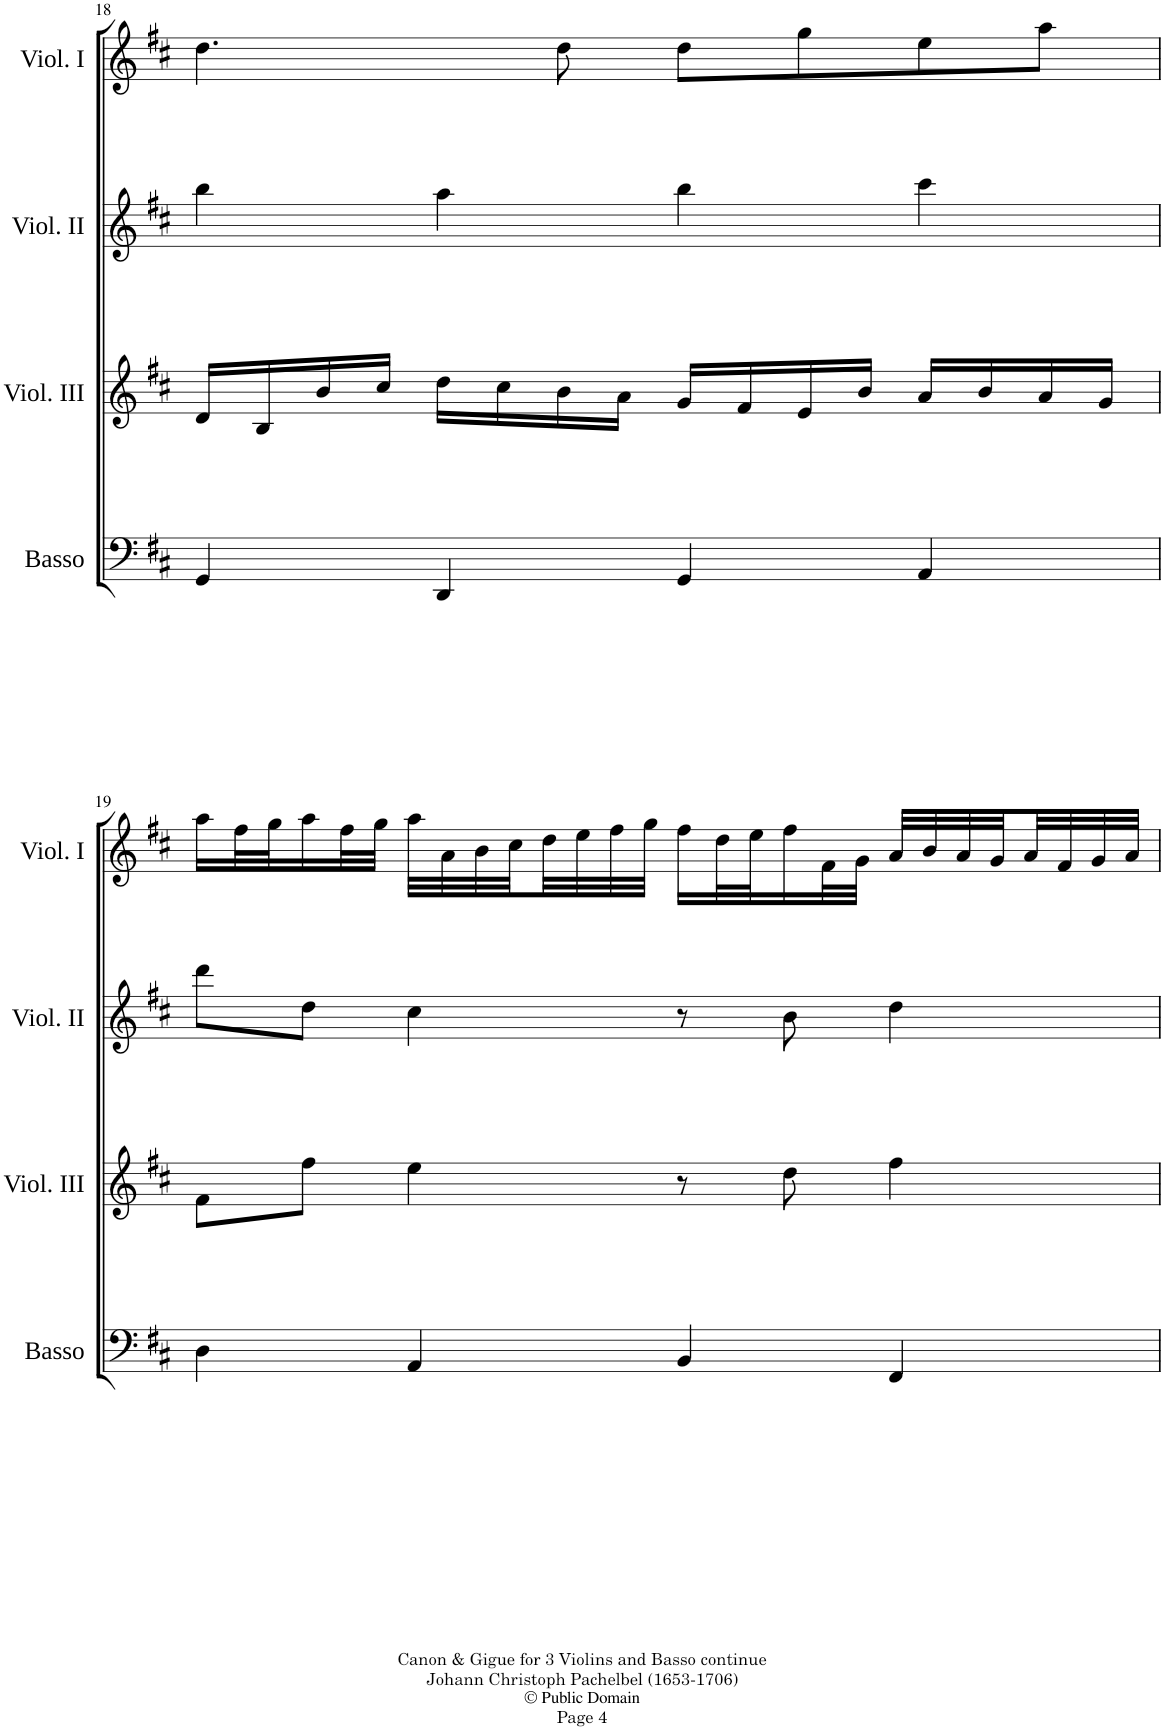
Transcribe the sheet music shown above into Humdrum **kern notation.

**kern	**kern	**kern	**kern
*part4	*part3	*part2	*part1
*staff4	*staff3	*staff2	*staff1
*I"Basso	*I"Violino III	*I"Violino II	*I"Violino I
*I'Basso	*I'Viol. III	*I'Viol. II	*I'Viol. I
!!LO:PB:g=z
*clefF4	*clefG2	*clefG2	*clefG2
*k[f#c#]	*k[f#c#]	*k[f#c#]	*k[f#c#]
*M4/4	*M4/4	*M4/4	*M4/4
=18	=18	=18	=18
4GG/	16d/LL	4bb\	4.dd\
.	16B/	.	.
.	16b/	.	.
.	16cc#/JJ	.	.
4DD/	16dd\LL	4aa\	.
.	16cc#\	.	.
.	16b\	.	8dd\
.	16a\JJ	.	.
4GG/	16g/LL	4bb\	8dd\L
.	16f#/	.	.
.	16e/	.	8gg\
.	16b/JJ	.	.
4AA/	16a/LL	4ccc#\	8ee\
.	16b/	.	.
.	16a/	.	8aa\J
.	16g/JJ	.	.
!!LO:LB:g=z
=19	=19	=19	=19
4D\	8f#\L	8ddd\L	16aa\LL
.	.	.	32ff#\L
.	.	.	32gg\J
.	8ff#\J	8dd\J	16aa\
.	.	.	32ff#\L
.	.	.	32gg\JJJ
4AA/	4ee\	4cc#\	32aa\LLL
.	.	.	32a\
.	.	.	32b\
.	.	.	32cc#\
.	.	.	32dd\
.	.	.	32ee\
.	.	.	32ff#\
.	.	.	32gg\JJJ
4BB/	8r	8r	16ff#\LL
.	.	.	32dd\L
.	.	.	32ee\J
.	8dd\	8b\	16ff#\
.	.	.	32f#\L
.	.	.	32g\JJJ
4FF#/	4ff#\	4dd\	32a/LLL
.	.	.	32b/
.	.	.	32a/
.	.	.	32g/
.	.	.	32a/
.	.	.	32f#/
.	.	.	32g/
.	.	.	32a/JJJ
=	=	=	=
*-	*-	*-	*-
